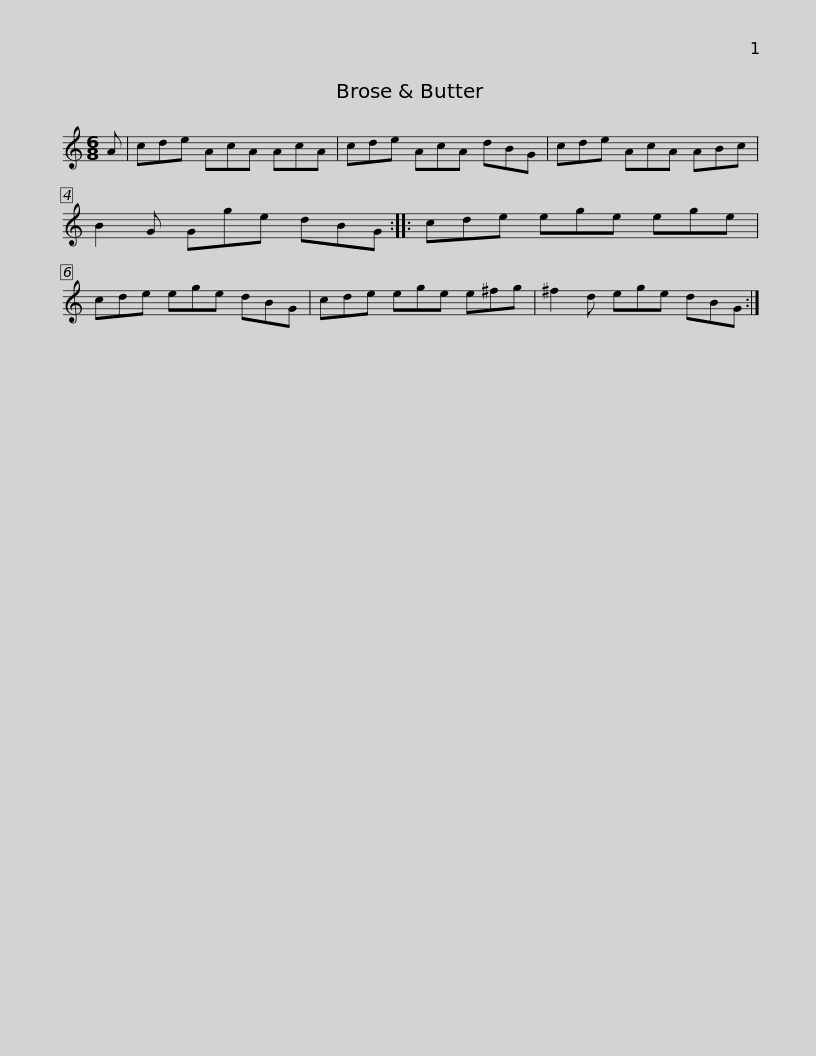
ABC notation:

X:1
L:1/8
M:6/8
I:linebreak $
K:C
V:1 treble
V:1
 A | cde AcA AcA | cde AcA dBG | cde AcA ABc | B2 G Gge dBG ::$ %5
 cde ege ege | cde ege dBG | cde ege e^fg | ^f2 d ege dBG :| %9
